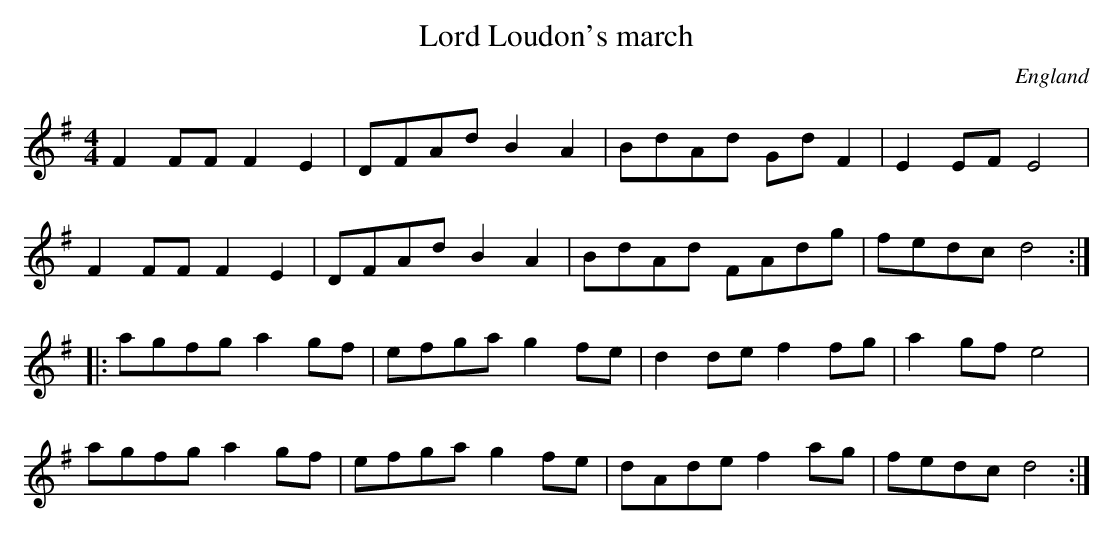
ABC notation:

X:1
T:Lord Loudon's march
O:England
M:4/4
L:1/8
K:G
F2FF F2E2|DFAd B2A2|BdAd GdF2|E2EF E4|!
F2FF F2E2|DFAd B2A2|BdAd FAdg|fedc d4:|!
|:agfg a2gf|efga g2fe|d2de f2fg|a2gf e4|!
agfg a2gf|efga g2fe|dAde f2ag|fedc d4:|!
